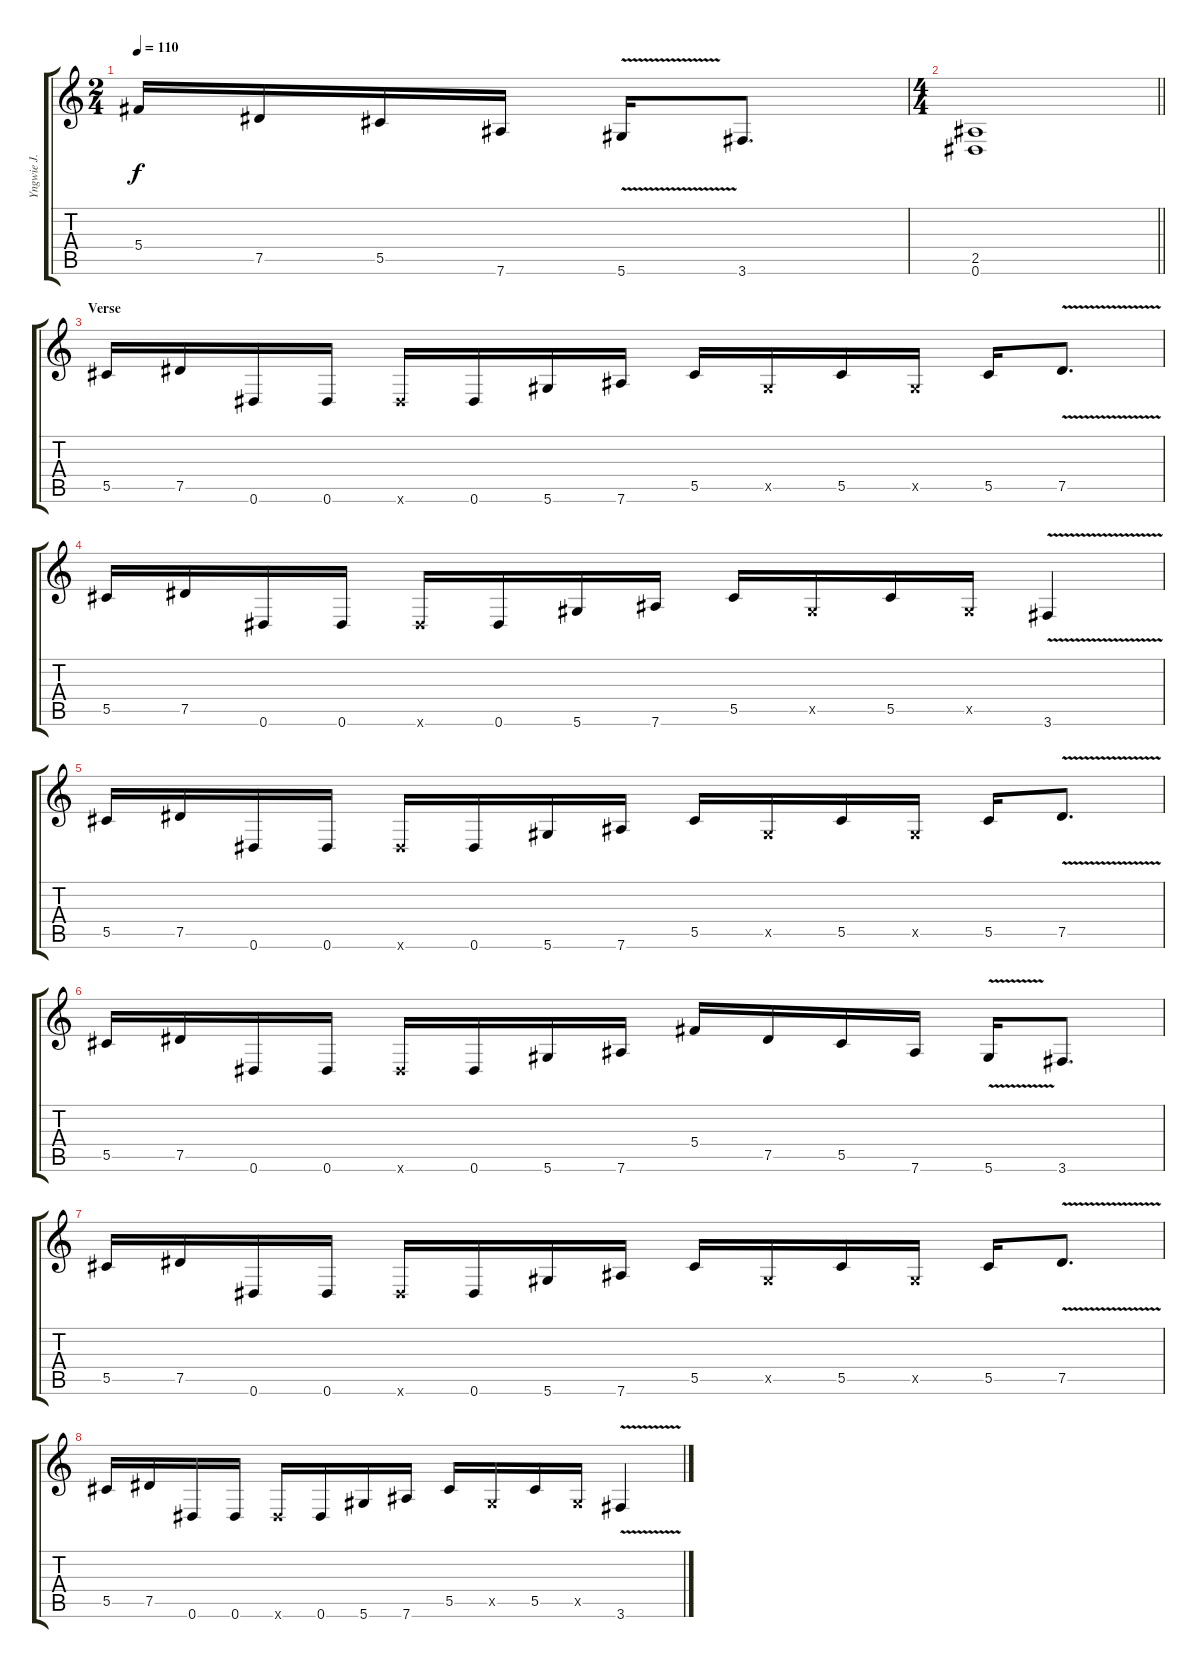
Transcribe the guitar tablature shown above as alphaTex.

\track ("Yngwie J. Malmsteen" "Yngwie J. ") {instrument overdrivenguitar}
\staff {score tabs}
\tuning (Eb4 Bb3 Gb3 Db3 Ab2 Eb2) {hide}
\ts (2 4)
\tempo 110
\clef g2
\ks c
5.4.16{dy f} 7.5.16 5.5.16 7.6.16 5.6{v}.16 3.6.8{d} |
\ts (4 4)
\barLineRight lightlight
(2.5 0.6).1 |
\section ("" "Verse")
5.5.16 7.5.16 0.6.16 0.6.16 0.6{x}.16 0.6.16 5.6.16 7.6.16 5.5.16 0.5{x}.16 5.5.16 0.5{x}.16 5.5.16 7.5{v}.8{d} |
5.5.16 7.5.16 0.6.16 0.6.16 0.6{x}.16 0.6.16 5.6.16 7.6.16 5.5.16 0.5{x}.16 5.5.16 0.5{x}.16 3.6{v}.4 |
5.5.16 7.5.16 0.6.16 0.6.16 0.6{x}.16 0.6.16 5.6.16 7.6.16 5.5.16 0.5{x}.16 5.5.16 0.5{x}.16 5.5.16 7.5{v}.8{d} |
5.5.16 7.5.16 0.6.16 0.6.16 0.6{x}.16 0.6.16 5.6.16 7.6.16 5.4.16 7.5.16 5.5.16 7.6.16 5.6{v}.16 3.6.8{d} |
5.5.16 7.5.16 0.6.16 0.6.16 0.6{x}.16 0.6.16 5.6.16 7.6.16 5.5.16 0.5{x}.16 5.5.16 0.5{x}.16 5.5.16 7.5{v}.8{d} |
5.5.16 7.5.16 0.6.16 0.6.16 0.6{x}.16 0.6.16 5.6.16 7.6.16 5.5.16 0.5{x}.16 5.5.16 0.5{x}.16 3.6{v}.4
